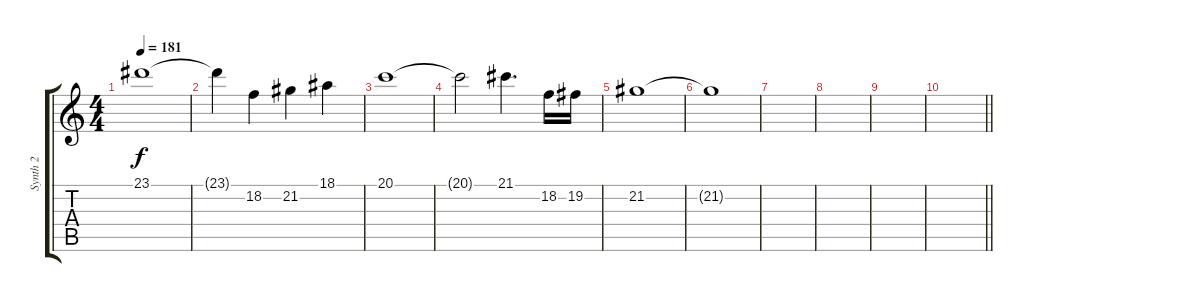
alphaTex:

\track ("Synth 2" "Synth 2") {instrument stringensemble1}
\staff {score tabs}
\tuning (E4 B3 G3 D3 A2 E2) {hide}
\ts (4 4)
\tempo 181
\clef g2
\ks c
23.1.1{dy f} |
23.1{t}.4 18.2.4 21.2.4 18.1.4 |
20.1.1 |
20.1{t}.2 21.1.4{d} 18.2.16 19.2.16 |
21.2.1 |
21.2{t}.1 |
|
|
|
\barLineRight lightlight
